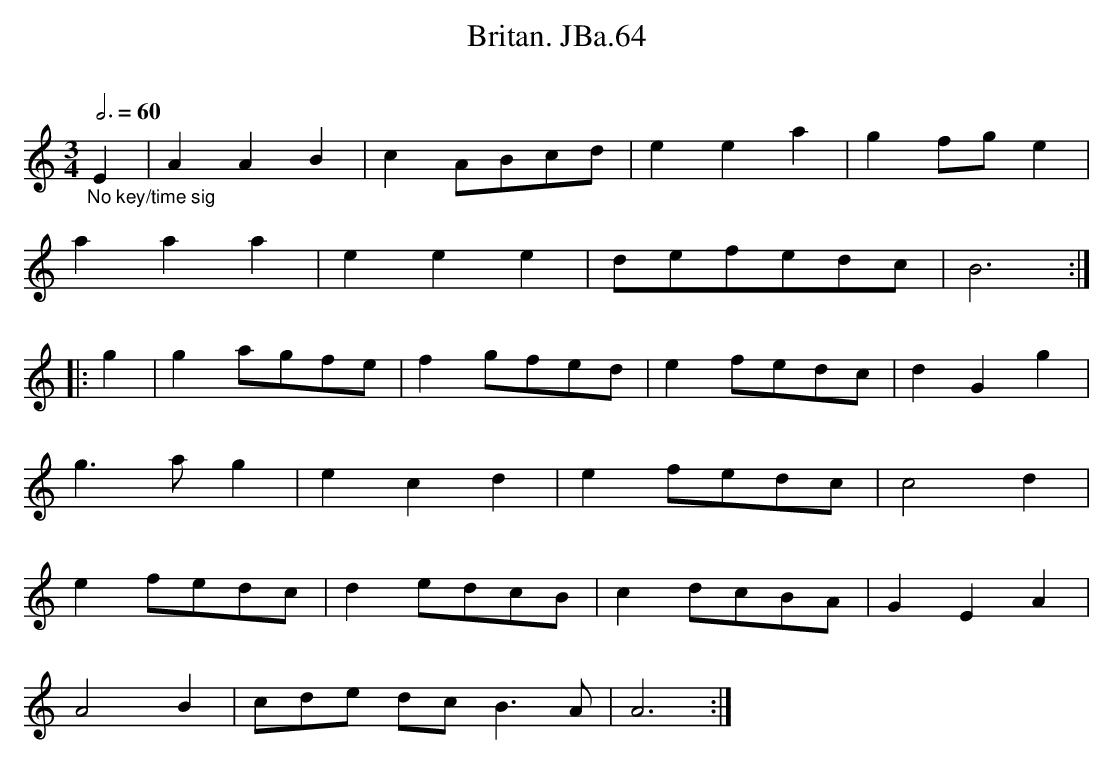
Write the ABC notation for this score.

X:1
T:Britan. JBa.64
M:3/4
L:1/4
Q:3/4=60
O:
K:A minor
"_No key/time sig"
E|AAB|c A/B/c/d/|eea|g f/g/ e|
aaa|eee|d/e/f/e/d/c/|B3:|
|:g|g a/g/f/e/|f g/f/e/d/|e f/e/d/c/|dGg|
g>a g|ecd|e f/e/d/c/|c2 d|
e f/e/d/c/|d e/d/c/B/|c d/c/B/A/|GEA|
A2B|c/d/e/ d/c/B>A|A3:|
